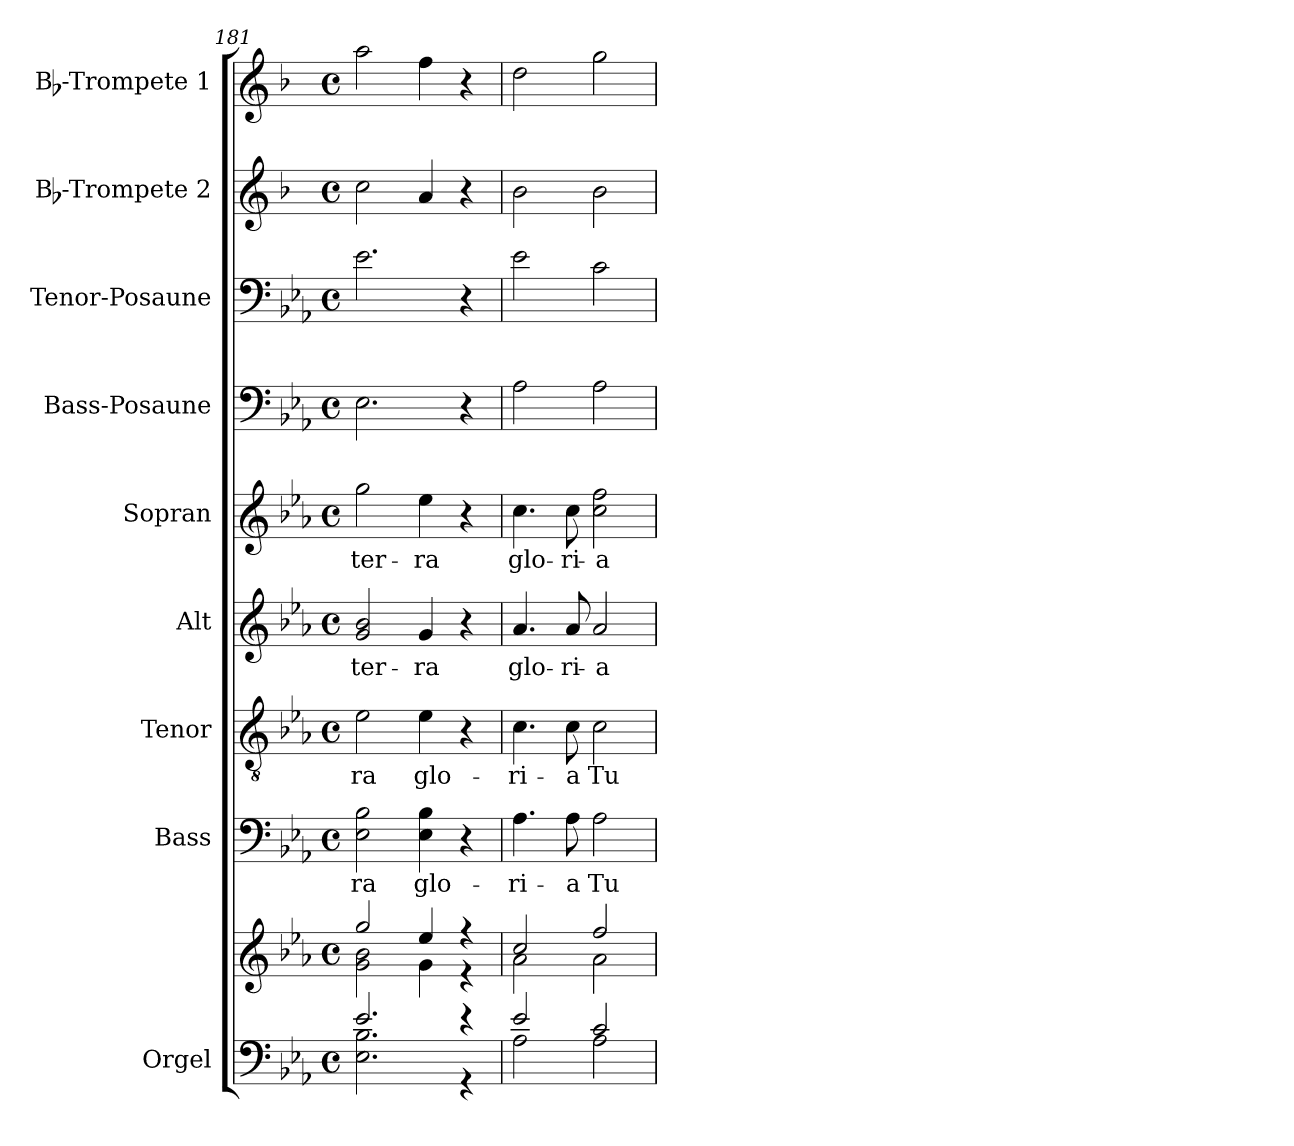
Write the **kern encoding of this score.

**kern	**kern	**kern	**text	**kern	**text	**kern	**text	**kern	**text	**kern	**kern	**kern	**kern
*part9	*part9	*part8	*part8	*part7	*part7	*part6	*part6	*part5	*part5	*part4	*part3	*part2	*part1
*staff10	*staff9	*staff8	*staff8	*staff7	*staff7	*staff6	*staff6	*staff5	*staff5	*staff4	*staff3	*staff2	*staff1
*I"Orgel	*	*I"Bass	*	*I"Tenor	*	*I"Alt	*	*I"Sopran	*	*I"Bass-Posaune	*I"Tenor-Posaune	*I"Bb-Trompete 2	*I"Bb-Trompete 1
*I'Org.	*	*I'B.	*	*I'T.	*	*I'A.	*	*I'S.	*	*I'B. Pos.	*I'T. Pos.	*I'Trp. 2	*I'Trp. 1
*clefF4	*clefG2	*clefF4	*	*clefGv2	*	*clefG2	*	*clefG2	*	*clefF4	*clefF4	*clefG2	*clefG2
*	*	*	*	*	*	*	*	*	*	*	*	*ITrd1c2	*ITrd1c2
*k[b-e-a-]	*k[b-e-a-]	*k[b-e-a-]	*	*k[b-e-a-]	*	*k[b-e-a-]	*	*k[b-e-a-]	*	*k[b-e-a-]	*k[b-e-a-]	*k[b-e-a-]	*k[b-e-a-]
*E-:	*E-:	*E-:	*	*E-:	*	*E-:	*	*E-:	*	*E-:	*E-:	*E-:	*E-:
*M4/4	*M4/4	*M4/4	*	*M4/4	*	*M4/4	*	*M4/4	*	*M4/4	*M4/4	*M4/4	*M4/4
*met(c)	*met(c)	*met(c)	*	*met(c)	*	*met(c)	*	*met(c)	*	*met(c)	*met(c)	*met(c)	*met(c)
=181	=181	=181	=181	=181	=181	=181	=181	=181	=181	=181	=181	=181	=181
*^	*^	*	*	*	*	*	*	*	*	*	*	*	*
!	!	!	!	!	!LO:LY:b	!	!LO:LY:b	!	!LO:LY:b	!	!LO:LY:b	!	!	!	!
2.e-/	2.E-\ 2.B-\	2gg/	2g\ 2b-\	2E-\ 2B-\	-ra	2e-\	-ra	2g/ 2b-/	ter-	2gg\	ter-	2.E-\	2.e-\	2b-\	2gg\
!	!	!	!	!	!LO:LY:b	!	!LO:LY:b	!	!LO:LY:b	!	!LO:LY:b	!	!	!	!
.	.	4ee-/	4g\	4E-\ 4B-\	glo-	4e-\	glo-	4g/	-ra	4ee-\	-ra	.	.	4g/	4ee-\
4r	4r	4r	4r	4r	.	4r	.	4r	.	4r	.	4r	4r	4r	4r
=182	=182	=182	=182	=182	=182	=182	=182	=182	=182	=182	=182	=182	=182	=182	=182
!	!	!	!	!	!LO:LY:b	!	!LO:LY:b	!	!LO:LY:b	!	!LO:LY:b	!	!	!	!
2e-/	2A-\	2cc/	2a-\	4.A-\	-ri-	4.c\	-ri-	4.a-/	glo-	4.cc\	glo-	2A-\	2e-\	2a-\	2cc\
!	!	!	!	!	!LO:LY:b	!	!LO:LY:b	!	!LO:LY:b	!	!LO:LY:b	!	!	!	!
.	.	.	.	8A-\	-a	8c\	-a	8a-/	-ri-	8cc\	-ri-	.	.	.	.
!	!	!	!	!	!LO:LY:b	!	!LO:LY:b	!	!LO:LY:b	!	!LO:LY:b	!	!	!	!
2c/	2A-\	2ff/	2a-\	2A-\	Tu-	2c\	Tu-	2a-/	-a	2cc\ 2ff\	-a	2A-\	2c\	2a-\	2ff\
*v	*v	*	*	*	*	*	*	*	*	*	*	*	*	*	*
*	*v	*v	*	*	*	*	*	*	*	*	*	*	*	*
=	=	=	=	=	=	=	=	=	=	=	=	=	=
*-	*-	*-	*-	*-	*-	*-	*-	*-	*-	*-	*-	*-	*-
